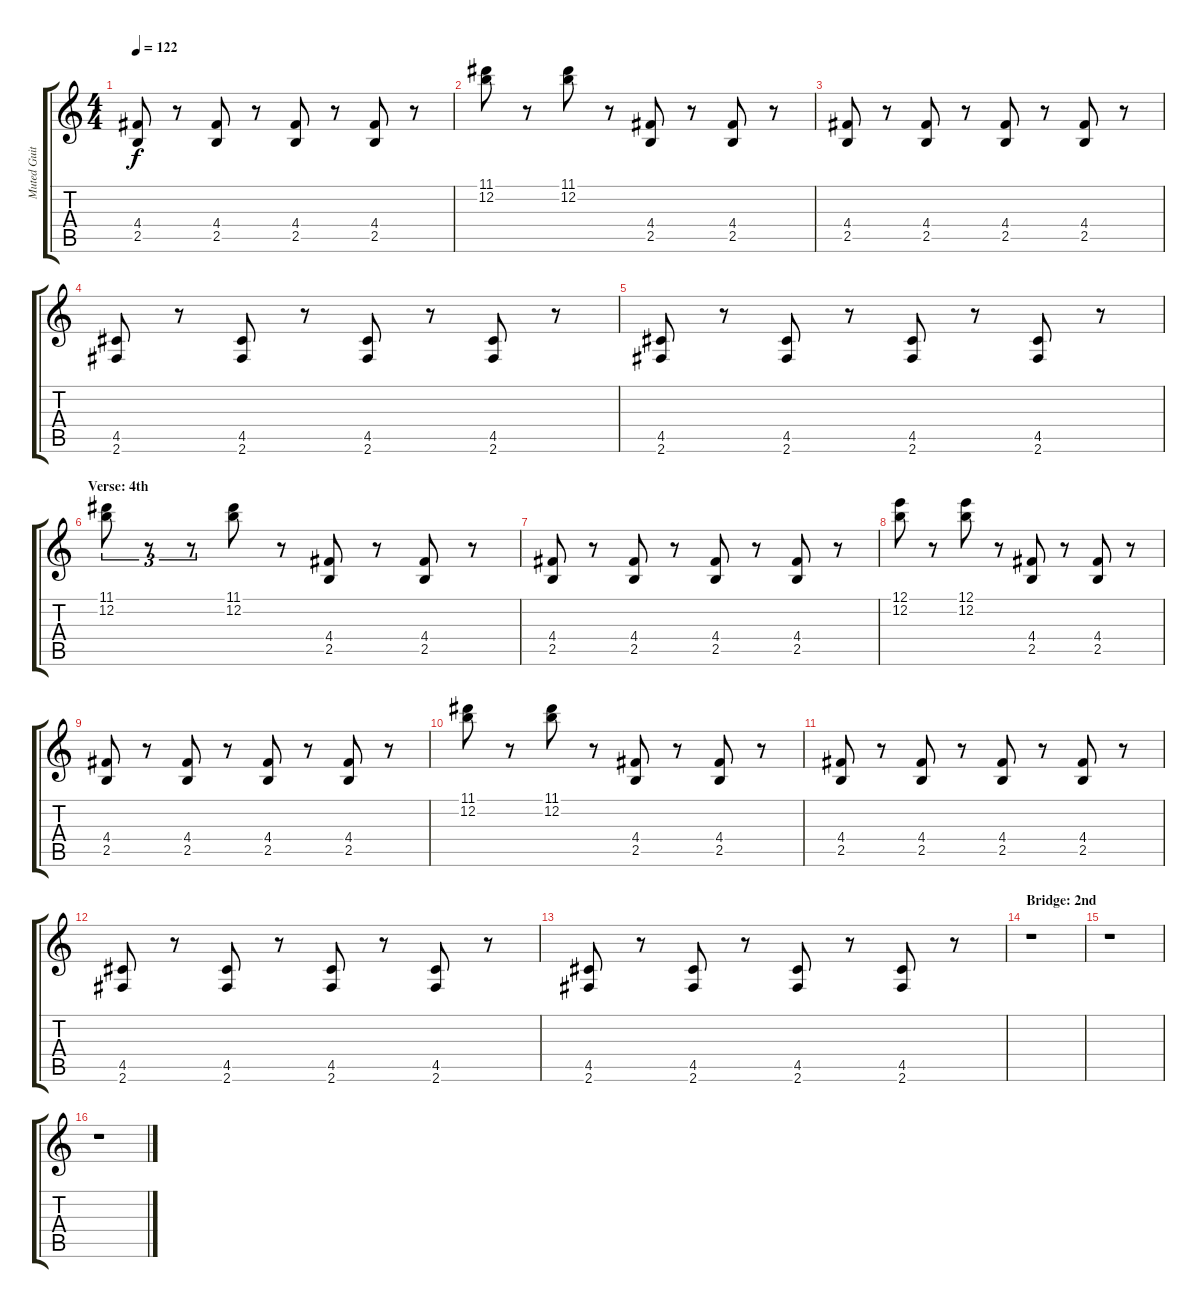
\track ("Muted Guitar" "Muted Guit") {instrument electricguitarmuted}
\staff {score tabs}
\tuning (E4 B3 G3 D3 A2 E2) {hide}
\ts (4 4)
\tempo 122
\clef g2
\ks c
(4.4 2.5).8{dy f} r.8 (4.4 2.5).8 r.8 (4.4 2.5).8 r.8 (4.4 2.5).8 r.8 |
(11.1 12.2).8 r.8 (11.1 12.2).8 r.8 (4.4 2.5).8 r.8 (4.4 2.5).8 r.8 |
(4.4 2.5).8 r.8 (4.4 2.5).8 r.8 (4.4 2.5).8 r.8 (4.4 2.5).8 r.8 |
(4.5 2.6).8 r.8 (4.5 2.6).8 r.8 (4.5 2.6).8 r.8 (4.5 2.6).8 r.8 |
(4.5 2.6).8 r.8 (4.5 2.6).8 r.8 (4.5 2.6).8 r.8 (4.5 2.6).8 r.8 |
\section ("" "Verse: 4th")
(11.1 12.2).8{tu (3 2)} r.8{tu (3 2)} r.8{tu (3 2)} (11.1 12.2).8 r.8 (4.4 2.5).8 r.8 (4.4 2.5).8 r.8 |
(4.4 2.5).8 r.8 (4.4 2.5).8 r.8 (4.4 2.5).8 r.8 (4.4 2.5).8 r.8 |
(12.1 12.2).8 r.8 (12.1 12.2).8 r.8 (4.4 2.5).8 r.8 (4.4 2.5).8 r.8 |
(4.4 2.5).8 r.8 (4.4 2.5).8 r.8 (4.4 2.5).8 r.8 (4.4 2.5).8 r.8 |
(11.1 12.2).8 r.8 (11.1 12.2).8 r.8 (4.4 2.5).8 r.8 (4.4 2.5).8 r.8 |
(4.4 2.5).8 r.8 (4.4 2.5).8 r.8 (4.4 2.5).8 r.8 (4.4 2.5).8 r.8 |
(4.5 2.6).8 r.8 (4.5 2.6).8 r.8 (4.5 2.6).8 r.8 (4.5 2.6).8 r.8 |
(4.5 2.6).8 r.8 (4.5 2.6).8 r.8 (4.5 2.6).8 r.8 (4.5 2.6).8 r.8 |
\section ("" "Bridge: 2nd")
r.1 |
r.1 |
r.1
